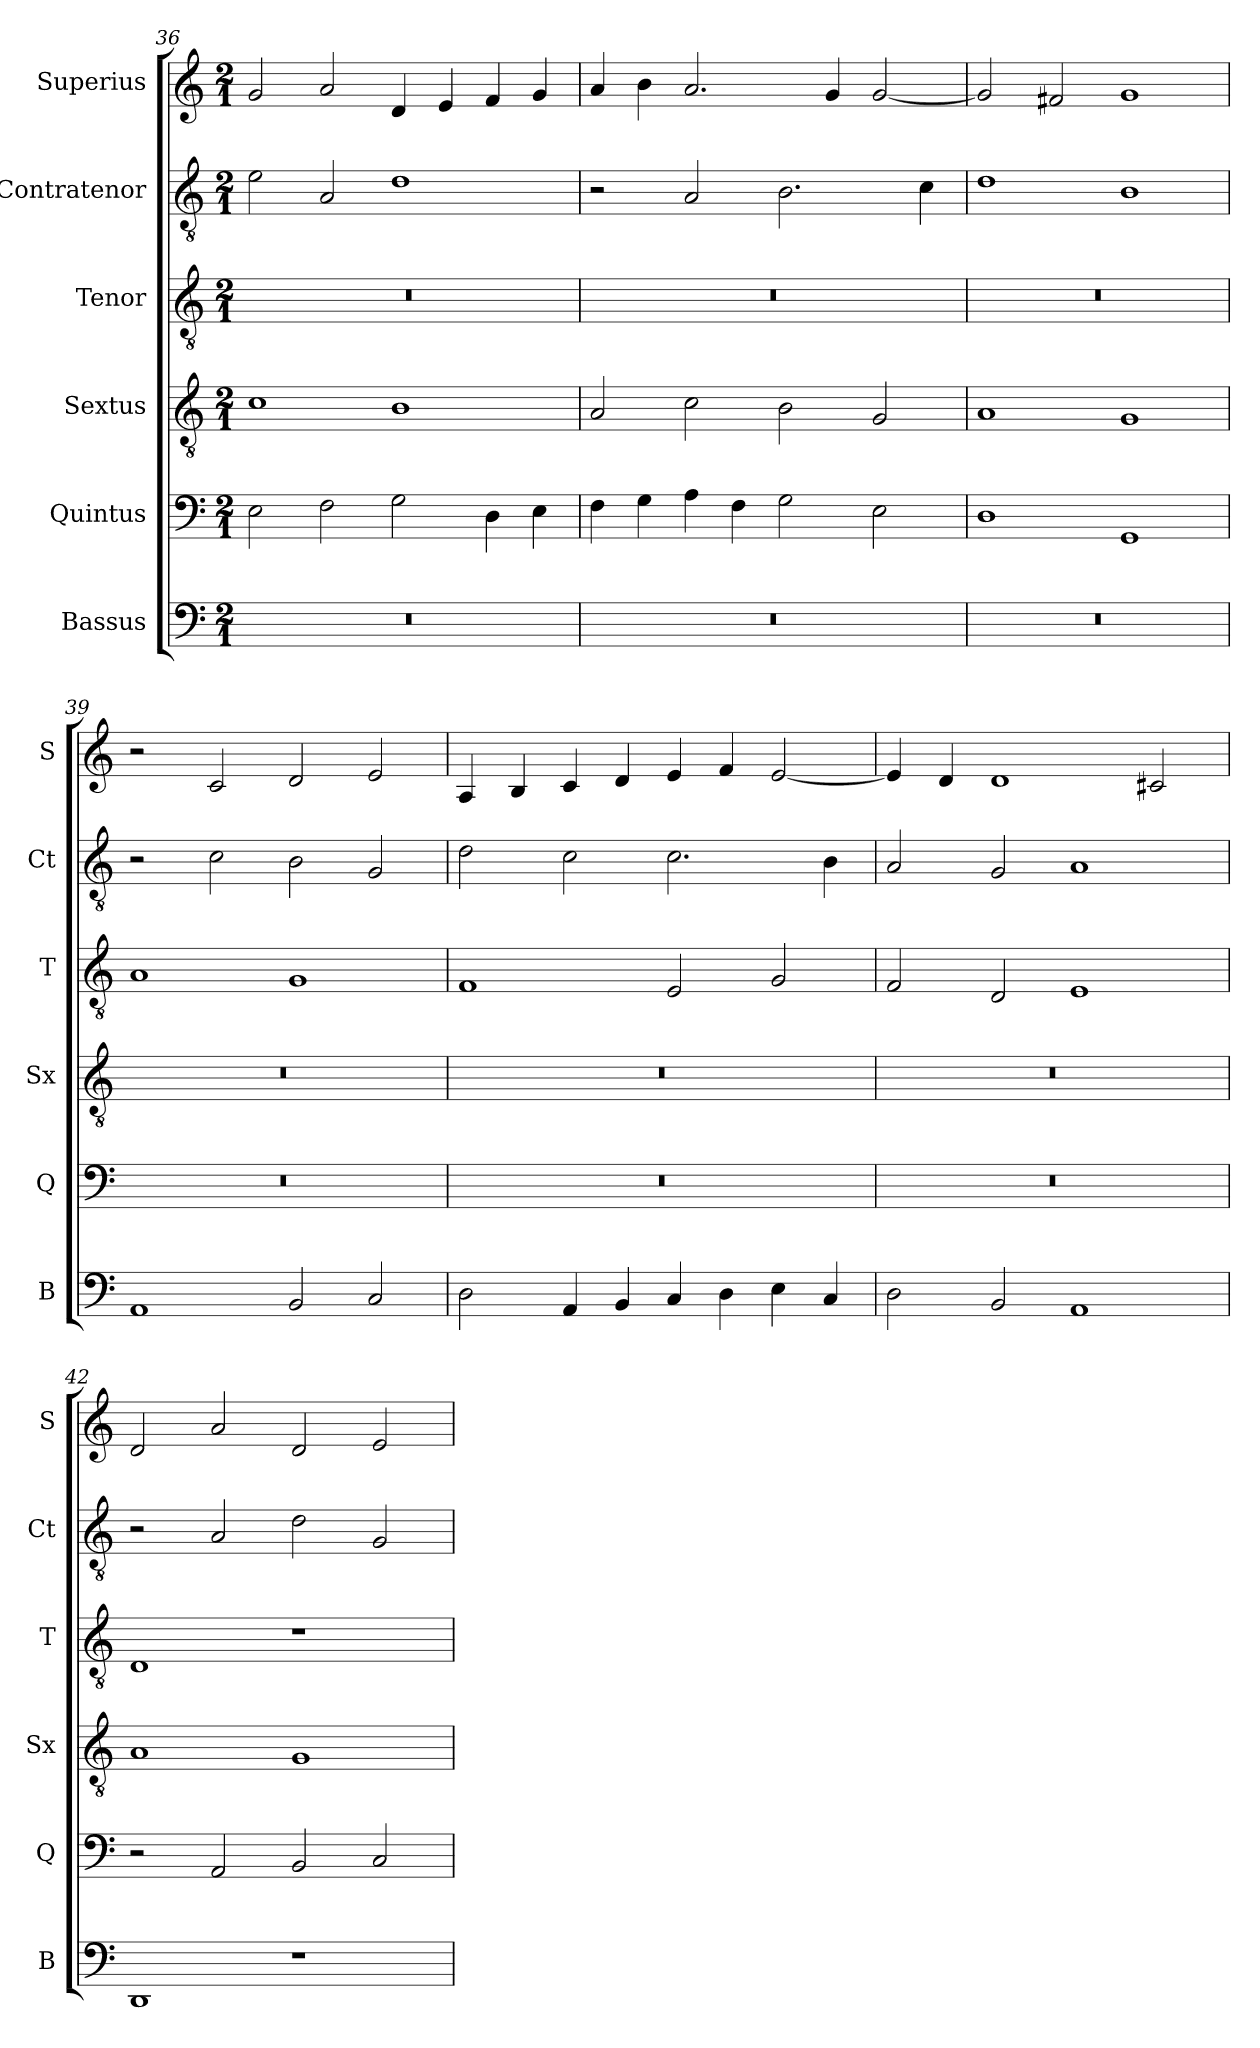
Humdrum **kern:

**kern	**kern	**kern	**kern	**kern	**kern
*part6	*part5	*part4	*part3	*part2	*part1
*staff6	*staff5	*staff4	*staff3	*staff2	*staff1
*I"Bassus	*I"Quintus	*I"Sextus	*I"Tenor	*I"Contratenor	*I"Superius
*I'B	*I'Q	*I'Sx	*I'T	*I'Ct	*I'S
*clefF4	*clefF4	*clefGv2	*clefGv2	*clefGv2	*clefG2
*k[]	*k[]	*k[]	*k[]	*k[]	*k[]
*M2/1	*M2/1	*M2/1	*M2/1	*M2/1	*M2/1
=36	=36	=36	=36	=36	=36
0r	2E\	1c	0r	2e\	2g/
.	2F\	.	.	2A/	2a/
.	2G\	1B	.	1d	4d/
.	.	.	.	.	4e/
.	4D\	.	.	.	4f/
.	4E\	.	.	.	4g/
=37	=37	=37	=37	=37	=37
0r	4F\	2A/	0r	2r	4a/
.	4G\	.	.	.	4b\
.	4A\	2c\	.	2A/	2.a/
.	4F\	.	.	.	.
.	2G\	2B\	.	2.B\	.
.	.	.	.	.	4g/
.	2E\	2G/	.	.	[2g/
.	.	.	.	4c\	.
=38	=38	=38	=38	=38	=38
0r	1D	1A	0r	1d	2g/]
.	.	.	.	.	2f#X/
.	1GG	1G	.	1B	1g
=39	=39	=39	=39	=39	=39
1AA	0r	0r	1A	2r	2r
.	.	.	.	2c\	2c/
2BB/	.	.	1G	2B\	2d/
2C/	.	.	.	2G/	2e/
=40	=40	=40	=40	=40	=40
2D\	0r	0r	1F	2d\	4A/
.	.	.	.	.	4B/
4AA/	.	.	.	2c\	4c/
4BB/	.	.	.	.	4d/
4C/	.	.	2E/	2.c\	4e/
4D\	.	.	.	.	4f/
4E\	.	.	2G/	.	[2e/
4C/	.	.	.	4B\	.
=41	=41	=41	=41	=41	=41
2D\	0r	0r	2F/	2A/	4e/]
.	.	.	.	.	4d/
2BB/	.	.	2D/	2G/	1d
1AA	.	.	1E	1A	.
.	.	.	.	.	2c#X/
=42	=42	=42	=42	=42	=42
1DD	2r	1A	1D	2r	2d/
.	2AA/	.	.	2A/	2a/
1r	2BB/	1G	1r	2d\	2d/
.	2C/	.	.	2G/	2e/
=	=	=	=	=	=
*-	*-	*-	*-	*-	*-
